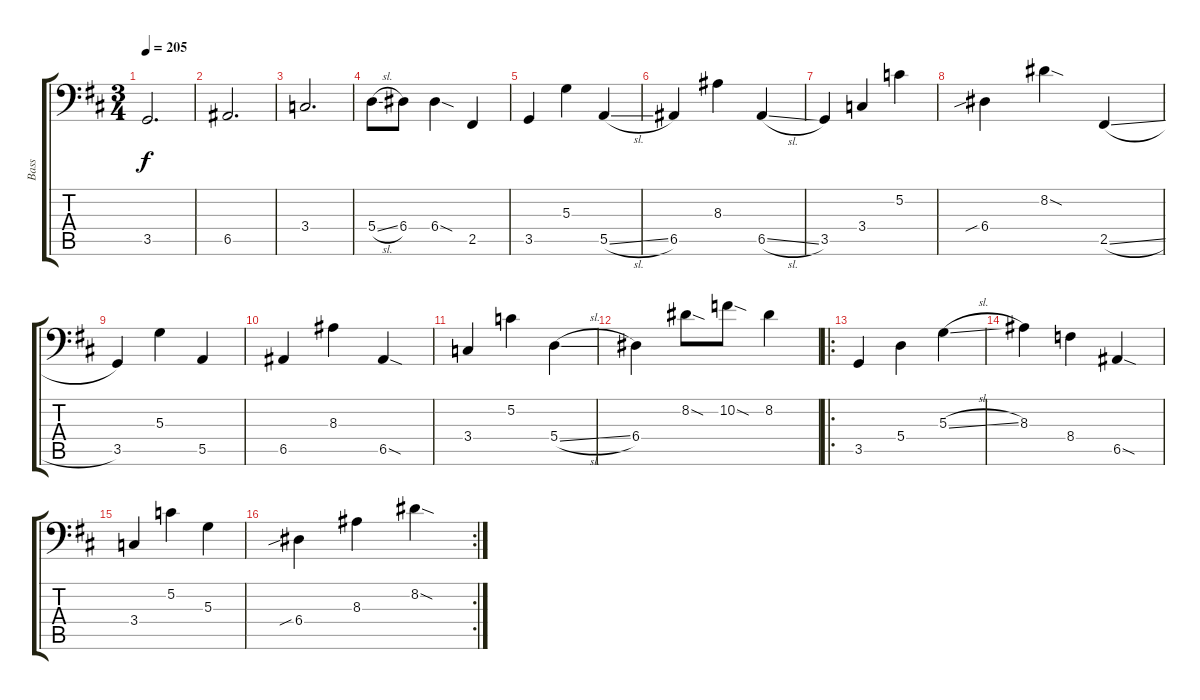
\track ("Bass" "Bass") {instrument electricbassfinger}
\staff {score tabs}
\tuning (C3 G2 D2 A1 E1 B0) {hide}
\ts (3 4)
\tempo 205
\clef f4
\ks d
3.5.2{d dy f} |
6.5.2{d} |
3.4.2{d} |
5.4{sl}.8 6.4.8 6.4{sod}.4 2.5.4 |
3.5.4 5.3.4 5.5{sl}.4 |
6.5.4 8.3.4 6.5{sl}.4 |
3.5.4 3.4.4 5.2.4 |
6.4{sib}.4 8.2{sod}.4 2.5{sl}.4 |
3.5.4 5.3.4 5.5.4 |
6.5.4 8.3.4 6.5{sod}.4 |
3.4.4 5.2.4 5.4{sl}.4 |
6.4.4 8.2{sod}.8 10.2{sod}.8 8.2.4 |
\ro
3.5.4 5.4.4 5.3{sl}.4 |
8.3.4 8.4.4 6.5{sod}.4 |
3.4.4 5.2.4 5.3.4 |
\rc 2
6.4{sib}.4 8.3.4 8.2{sod}.4
